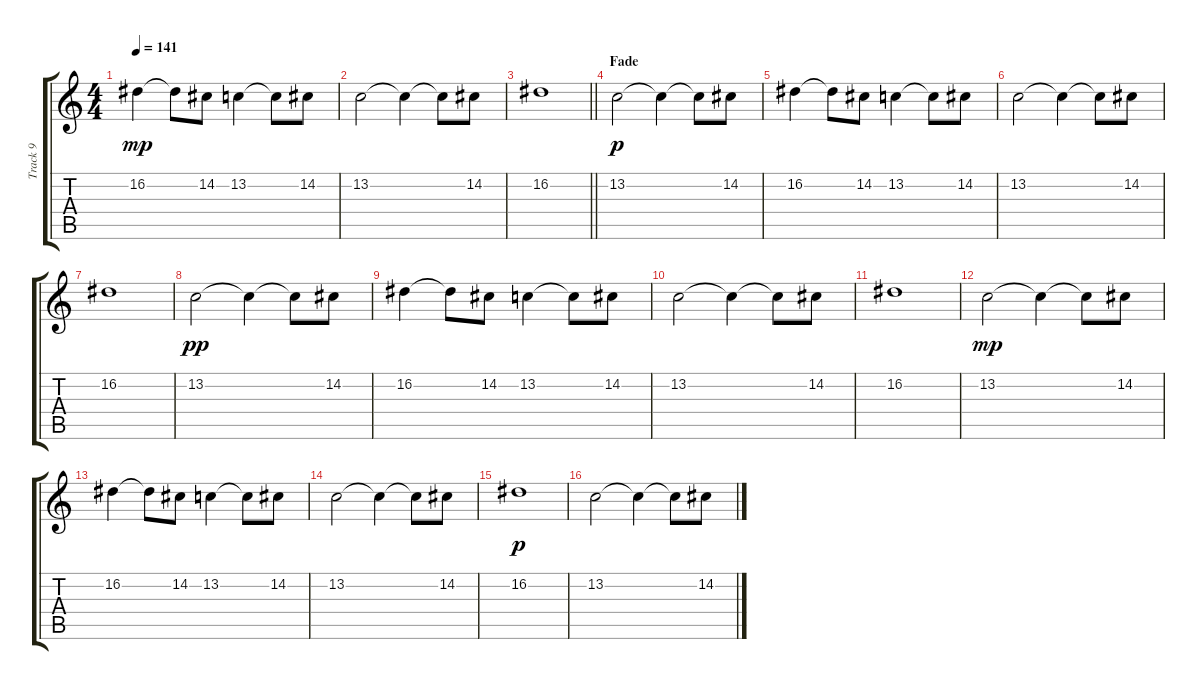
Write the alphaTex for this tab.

\track ("Track 9" "Track 9") {instrument pad4choir}
\staff {score tabs}
\tuning (E4 B3 G3 D3 A2 E2) {hide}
\ts (4 4)
\tempo 141
\clef g2
\ks c
16.2.4{dy mp} 16.2{t}.8 14.2.8 13.2.4 13.2{t}.8 14.2.8 |
13.2.2 13.2{t}.4 13.2{t}.8 14.2.8 |
\barLineRight lightlight
16.2.1 |
\section ("" "Fade")
13.2.2{dy p} 13.2{t}.4 13.2{t}.8 14.2.8 |
16.2.4 16.2{t}.8 14.2.8 13.2.4 13.2{t}.8 14.2.8 |
13.2.2 13.2{t}.4 13.2{t}.8 14.2.8 |
16.2.1 |
13.2.2{dy pp} 13.2{t}.4 13.2{t}.8 14.2.8 |
16.2.4 16.2{t}.8 14.2.8 13.2.4 13.2{t}.8 14.2.8 |
13.2.2 13.2{t}.4 13.2{t}.8 14.2.8 |
16.2.1 |
13.2.2{dy mp} 13.2{t}.4 13.2{t}.8 14.2.8 |
16.2.4 16.2{t}.8 14.2.8 13.2.4 13.2{t}.8 14.2.8 |
13.2.2 13.2{t}.4 13.2{t}.8 14.2.8 |
16.2.1{dy p} |
13.2.2 13.2{t}.4 13.2{t}.8 14.2.8
